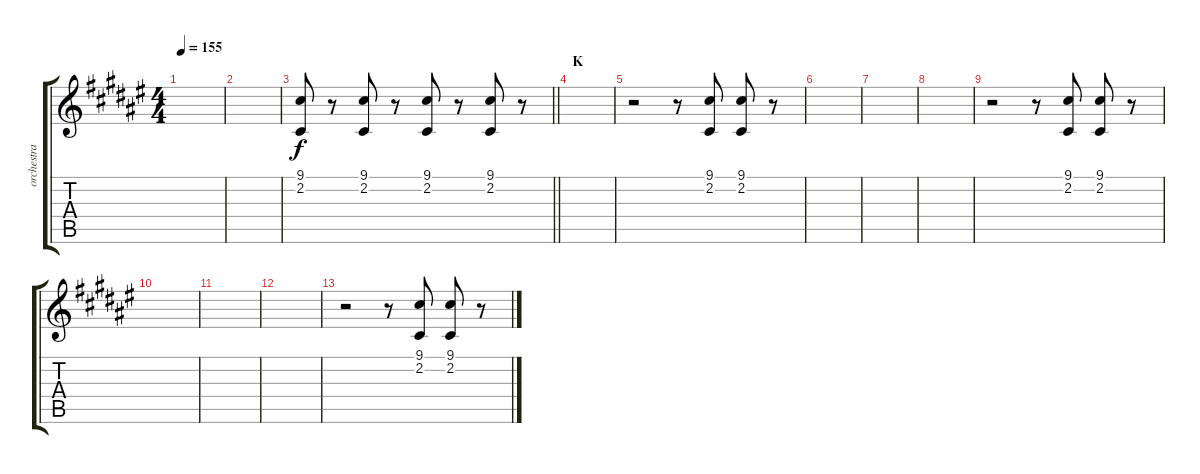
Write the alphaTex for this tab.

\track ("orchestra hit" "orchestra ") {instrument orchestrahit}
\staff {score tabs}
\tuning (E4 B3 G3 D3 A2 E2) {hide}
\ts (4 4)
\tempo 155
\clef g2
\ks f#
|
|
\barLineRight lightlight
(9.1 2.2).8 r.8 (9.1 2.2).8 r.8 (9.1 2.2).8 r.8 (9.1 2.2).8 r.8 |
\section ("" "K")
|
r.2 r.8 (9.1 2.2).8 (9.1 2.2).8 r.8 |
|
|
|
r.2 r.8 (9.1 2.2).8 (9.1 2.2).8 r.8 |
|
|
|
r.2 r.8 (9.1 2.2).8 (9.1 2.2).8 r.8
